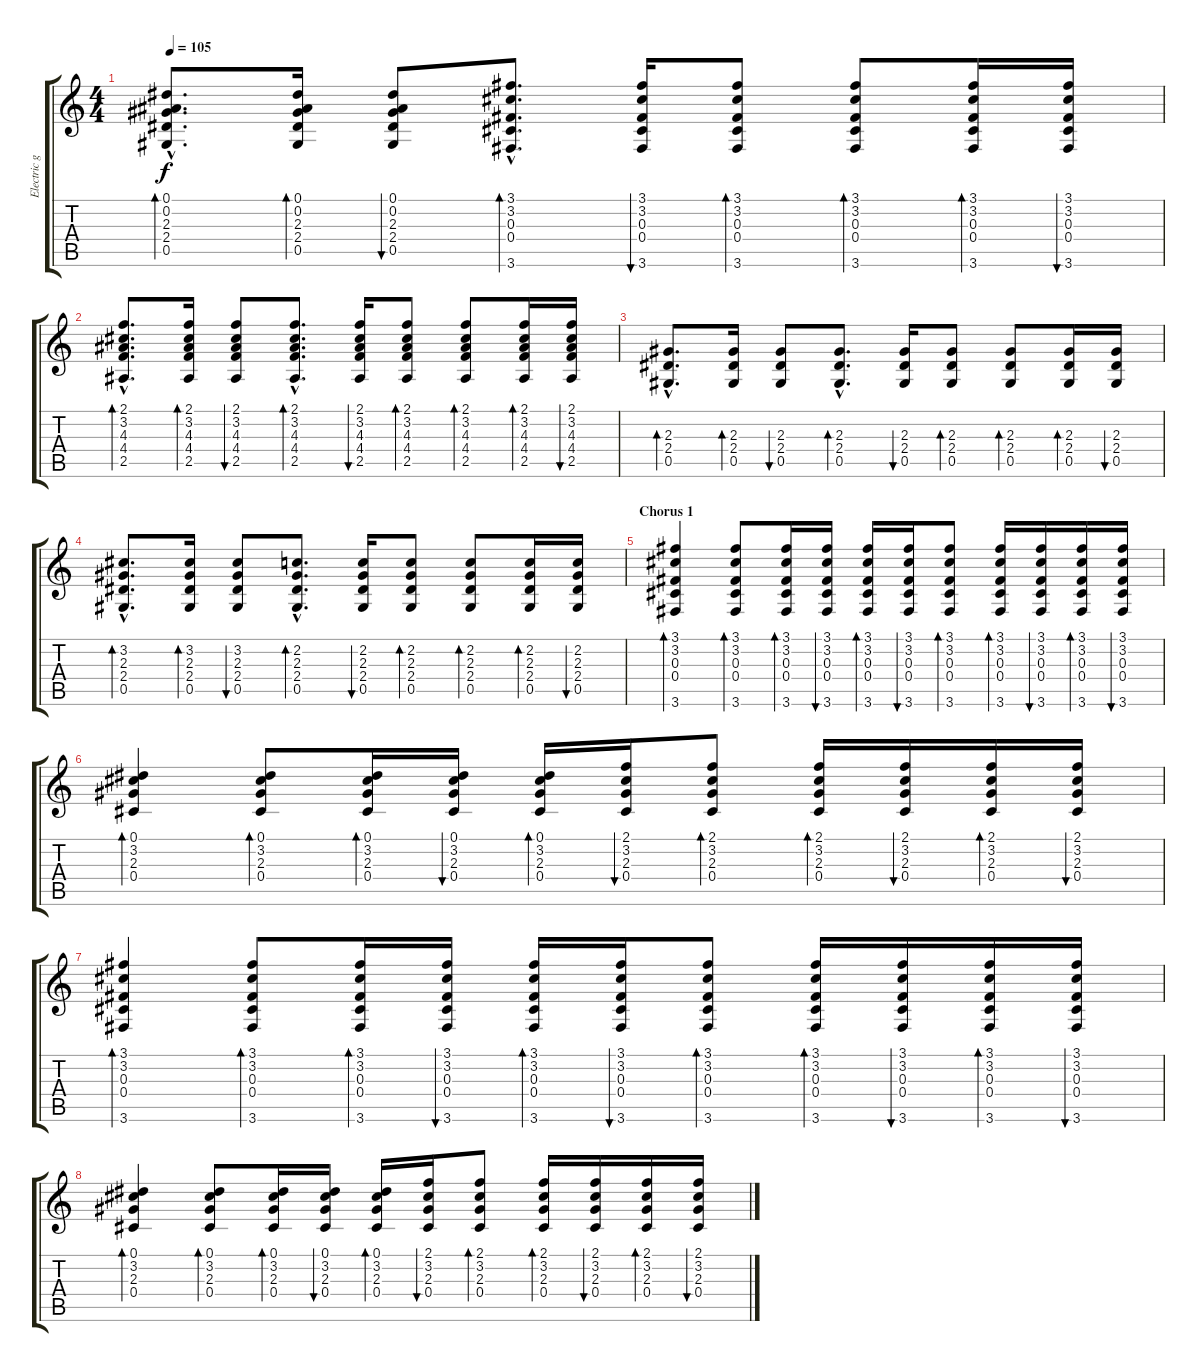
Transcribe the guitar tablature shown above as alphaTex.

\track ("Electric guitar (clean)" "Electric g") {instrument electricguitarclean}
\staff {score tabs}
\tuning (Eb4 Bb3 Gb3 Db3 Ab2 Eb2) {hide}
\ts (4 4)
\tempo 105
\clef g2
\ks c
(0.1{hac} 0.2{hac} 2.3{hac} 2.4{hac} 0.5{hac}).8{d bd 60 dy f} (0.1 0.2 2.3 2.4 0.5).16{bd 60} (0.1 0.2 2.3 2.4 0.5).8{bu 60} (3.1{hac} 3.2{hac} 0.3{hac} 0.4{hac} 3.6{hac}).8{d bd 60} (3.1 3.2 0.3 0.4 3.6).16{bu 60} (3.1 3.2 0.3 0.4 3.6).8{bd 60} (3.1 3.2 0.3 0.4 3.6).8{bd 60} (3.1 3.2 0.3 0.4 3.6).16{bd 60} (3.1 3.2 0.3 0.4 3.6).16{bu 60} |
(2.1{hac} 3.2{hac} 4.3{hac} 4.4{hac} 2.5{hac}).8{d bd 60} (2.1 3.2 4.3 4.4 2.5).16{bd 60} (2.1 3.2 4.3 4.4 2.5).8{bu 60} (2.1{hac} 3.2{hac} 4.3{hac} 4.4{hac} 2.5{hac}).8{d bd 60} (2.1 3.2 4.3 4.4 2.5).16{bu 60} (2.1 3.2 4.3 4.4 2.5).8{bd 60} (2.1 3.2 4.3 4.4 2.5).8{bd 60} (2.1 3.2 4.3 4.4 2.5).16{bd 60} (2.1 3.2 4.3 4.4 2.5).16{bu 60} |
(2.3{hac} 2.4{hac} 0.5{hac}).8{d bd 60} (2.3 2.4 0.5).16{bd 60} (2.3 2.4 0.5).8{bu 60} (2.3{hac} 2.4{hac} 0.5{hac}).8{d bd 60} (2.3 2.4 0.5).16{bu 60} (2.3 2.4 0.5).8{bd 60} (2.3 2.4 0.5).8{bd 60} (2.3 2.4 0.5).16{bd 60} (2.3 2.4 0.5).16{bu 60} |
(3.2{hac} 2.3{hac} 2.4{hac} 0.5{hac}).8{d bd 60} (3.2 2.3 2.4 0.5).16{bd 60} (3.2 2.3 2.4 0.5).8{bu 60} (2.2{hac} 2.3{hac} 2.4{hac} 0.5{hac}).8{d bd 60} (2.2 2.3 2.4 0.5).16{bu 60} (2.2 2.3 2.4 0.5).8{bd 60} (2.2 2.3 2.4 0.5).8{bd 60} (2.2 2.3 2.4 0.5).16{bd 60} (2.2 2.3 2.4 0.5).16{bu 60} |
\section ("" "Chorus 1")
(3.1 3.2 0.3 0.4 3.6).4{bd 60 volume 11} (3.1 3.2 0.3 0.4 3.6).8{bd 60} (3.1 3.2 0.3 0.4 3.6).16{bd 60} (3.1 3.2 0.3 0.4 3.6).16{bu 60} (3.1 3.2 0.3 0.4 3.6).16{bd 60} (3.1 3.2 0.3 0.4 3.6).16{bu 60} (3.1 3.2 0.3 0.4 3.6).8{bd 60} (3.1 3.2 0.3 0.4 3.6).16{bd 60} (3.1 3.2 0.3 0.4 3.6).16{bu 60} (3.1 3.2 0.3 0.4 3.6).16{bd 60} (3.1 3.2 0.3 0.4 3.6).16{bu 60} |
(0.1 3.2 2.3 0.4).4{bd 60} (0.1 3.2 2.3 0.4).8{bd 60} (0.1 3.2 2.3 0.4).16{bd 60} (0.1 3.2 2.3 0.4).16{bu 60} (0.1 3.2 2.3 0.4).16{bd 60} (2.1 3.2 2.3 0.4).16{bu 60} (2.1 3.2 2.3 0.4).8{bd 60} (2.1 3.2 2.3 0.4).16{bd 60} (2.1 3.2 2.3 0.4).16{bu 60} (2.1 3.2 2.3 0.4).16{bd 60} (2.1 3.2 2.3 0.4).16{bu 60} |
(3.1 3.2 0.3 0.4 3.6).4{bd 60} (3.1 3.2 0.3 0.4 3.6).8{bd 60} (3.1 3.2 0.3 0.4 3.6).16{bd 60} (3.1 3.2 0.3 0.4 3.6).16{bu 60} (3.1 3.2 0.3 0.4 3.6).16{bd 60} (3.1 3.2 0.3 0.4 3.6).16{bu 60} (3.1 3.2 0.3 0.4 3.6).8{bd 60} (3.1 3.2 0.3 0.4 3.6).16{bd 60} (3.1 3.2 0.3 0.4 3.6).16{bu 60} (3.1 3.2 0.3 0.4 3.6).16{bd 60} (3.1 3.2 0.3 0.4 3.6).16{bu 60} |
(0.1 3.2 2.3 0.4).4{bd 60} (0.1 3.2 2.3 0.4).8{bd 60} (0.1 3.2 2.3 0.4).16{bd 60} (0.1 3.2 2.3 0.4).16{bu 60} (0.1 3.2 2.3 0.4).16{bd 60} (2.1 3.2 2.3 0.4).16{bu 60} (2.1 3.2 2.3 0.4).8{bd 60} (2.1 3.2 2.3 0.4).16{bd 60} (2.1 3.2 2.3 0.4).16{bu 60} (2.1 3.2 2.3 0.4).16{bd 60} (2.1 3.2 2.3 0.4).16{bu 60}
